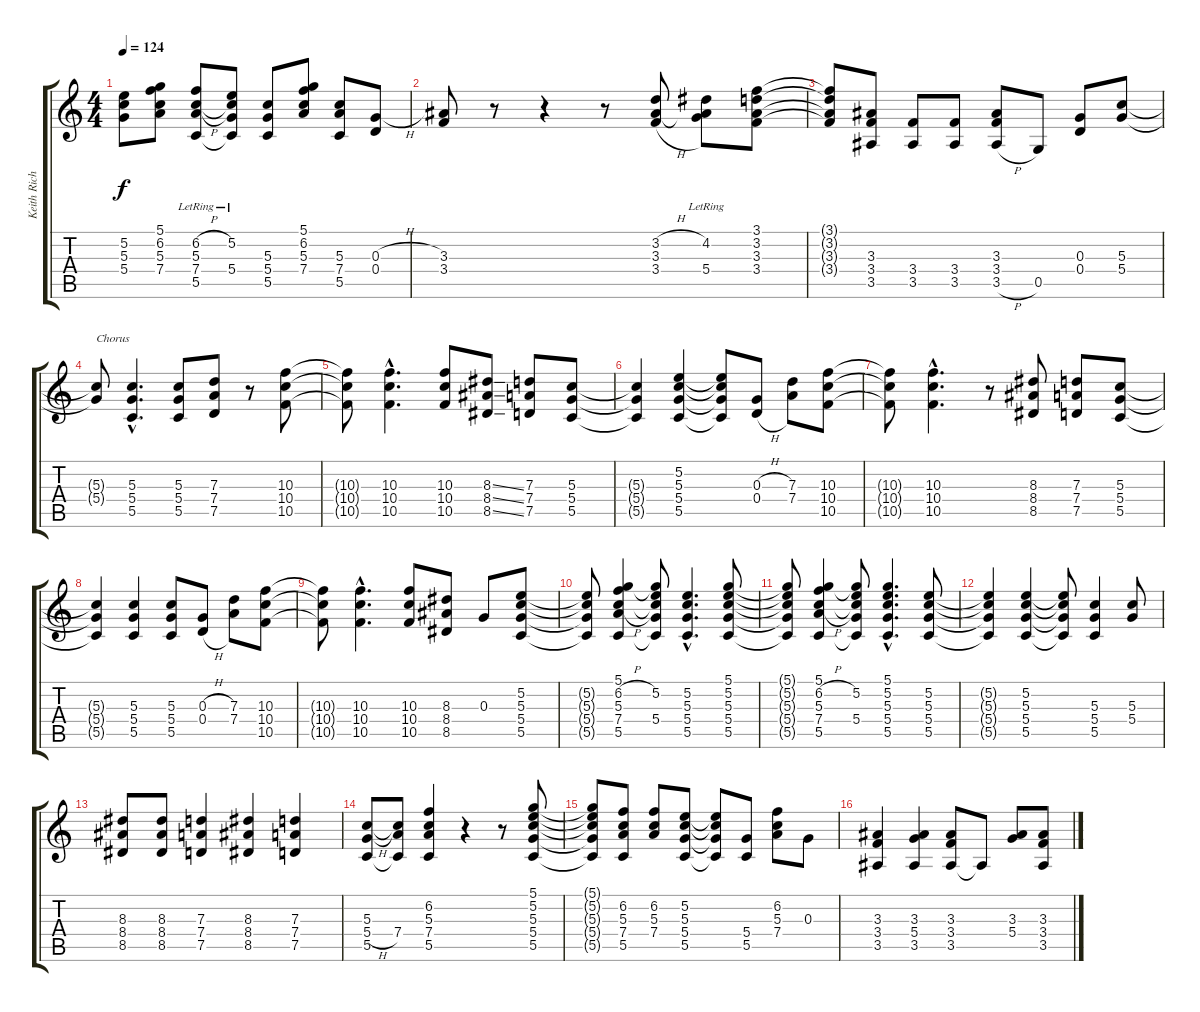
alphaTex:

\track ("Keith Richards" "Keith Rich") {instrument electricguitarjazz}
\staff {score tabs}
\tuning (D4 B3 G3 D3 G2 D2) {hide}
\ts (4 4)
\tempo 124
\clef g2
\ks c
(5.2{t} 5.3{t} 5.4{t}).8{dy f} (5.1 6.2 5.3 7.4).8 (6.2{h} 5.3{lr} 7.4{h} 5.5{lr}).8 (5.2{lr} 5.3{t} 5.4{lr} 5.5{t}).8 (5.3 5.4 5.5).8 (5.1 6.2 5.3 7.4).8 (5.3 7.4 5.5).8 (0.3{h} 0.4).8 |
(3.3 3.4).8 r.8 r.4 r.8 (3.2{h} 3.3 3.4{h}).8 (4.2{lr} 3.3{t} 5.4{lr}).8 (3.1 3.2 3.3 3.4).8 |
(3.1{t} 3.2{t} 3.3{t} 3.4{t}).8 (3.3 3.4 3.5).8 (3.4 3.5).8 (3.4 3.5).8 (3.3 3.4 3.5{h}).8 0.5.8 (0.3 0.4).8 (5.3 5.4).8 |
(5.3{t} 5.4{t}).8{txt "Chorus"} (5.3{hac} 5.4{hac} 5.5{hac}).4{d} (5.3 5.4 5.5).8 (7.3 7.4 7.5).8 r.8 (10.3 10.4 10.5).8 |
(10.3{t} 10.4{t} 10.5{t}).8 (10.3{hac} 10.4{hac} 10.5{hac}).4{d} (10.3 10.4 10.5).8 (8.3{ss} 8.4{ss} 8.5{ss}).8 (7.3 7.4 7.5).8 (5.3 5.4 5.5).8 |
(5.3{t} 5.4{t} 5.5{t}).4 (5.2 5.3 5.4 5.5).4 (5.2{t} 5.3{t} 5.4{t} 5.5{t}).8 (0.3{h} 0.4{h}).8 (7.3 7.4).8 (10.3 10.4 10.5).8 |
(10.3{t} 10.4{t} 10.5{t}).8 (10.3{hac} 10.4{hac} 10.5{hac}).4{d} r.8 (8.3 8.4 8.5).8 (7.3 7.4 7.5).8 (5.3 5.4 5.5).8 |
(5.3{t} 5.4{t} 5.5{t}).4 (5.3 5.4 5.5).4 (5.3 5.4 5.5).8 (0.3{h} 0.4{h}).8 (7.3 7.4).8 (10.3 10.4 10.5).8 |
(10.3{t} 10.4{t} 10.5{t}).8 (10.3{hac} 10.4{hac} 10.5{hac}).4{d} (10.3 10.4 10.5).8 (8.3 8.4 8.5).8 0.3.8 (5.2 5.3 5.4 5.5).8 |
(5.2{t} 5.3{t} 5.4{t} 5.5{t}).8 (5.1 6.2{h} 5.3 7.4{h} 5.5).4 (5.1{t} 5.2 5.3{t} 5.4 5.5{t}).8 (5.2{hac} 5.3{hac} 5.4{hac} 5.5{hac}).4{d} (5.1 5.2 5.3 5.4 5.5).8 |
(5.1{t} 5.2{t} 5.3{t} 5.4{t} 5.5{t}).8 (5.1 6.2{h} 5.3 7.4{h} 5.5).4 (5.1{t} 5.2 5.3{t} 5.4 5.5{t}).8 (5.1{hac} 5.2{hac} 5.3{hac} 5.4{hac} 5.5{hac}).4{d} (5.2 5.3 5.4 5.5).8 |
(5.2{t} 5.3{t} 5.4{t} 5.5{t}).4 (5.2 5.3 5.4 5.5).4 (5.2{t} 5.3{t} 5.4{t} 5.5{t}).8 (5.3 5.4 5.5).4 (5.3 5.4).8 |
(8.3 8.4 8.5).8 (8.3 8.4 8.5).8 (7.3 7.4 7.5).4 (8.3 8.4 8.5).4 (7.3 7.4 7.5).4 |
(5.3 5.4{h} 5.5).8 (5.3{t} 7.4 5.5{t}).8 (6.2 5.3 7.4 5.5).4 r.4 r.8 (5.1 5.2 5.3 5.4 5.5).8 |
(5.1{t} 5.2{t} 5.3{t} 5.4{t} 5.5{t}).8 (6.2 5.3 7.4 5.5).8 (6.2 5.3 7.4).8 (5.2 5.3 5.4 5.5).8 (5.2{t} 5.3{t} 5.4{t} 5.5{t}).8 (5.4 5.5).8 (6.2 5.3 7.4).8 0.3.8 |
(3.3 3.4 3.5).4 (3.3 5.4 3.5).4 (3.3 3.4 3.5).8 3.5{t}.8 (3.3 5.4).8 (3.3 3.4 3.5).8
